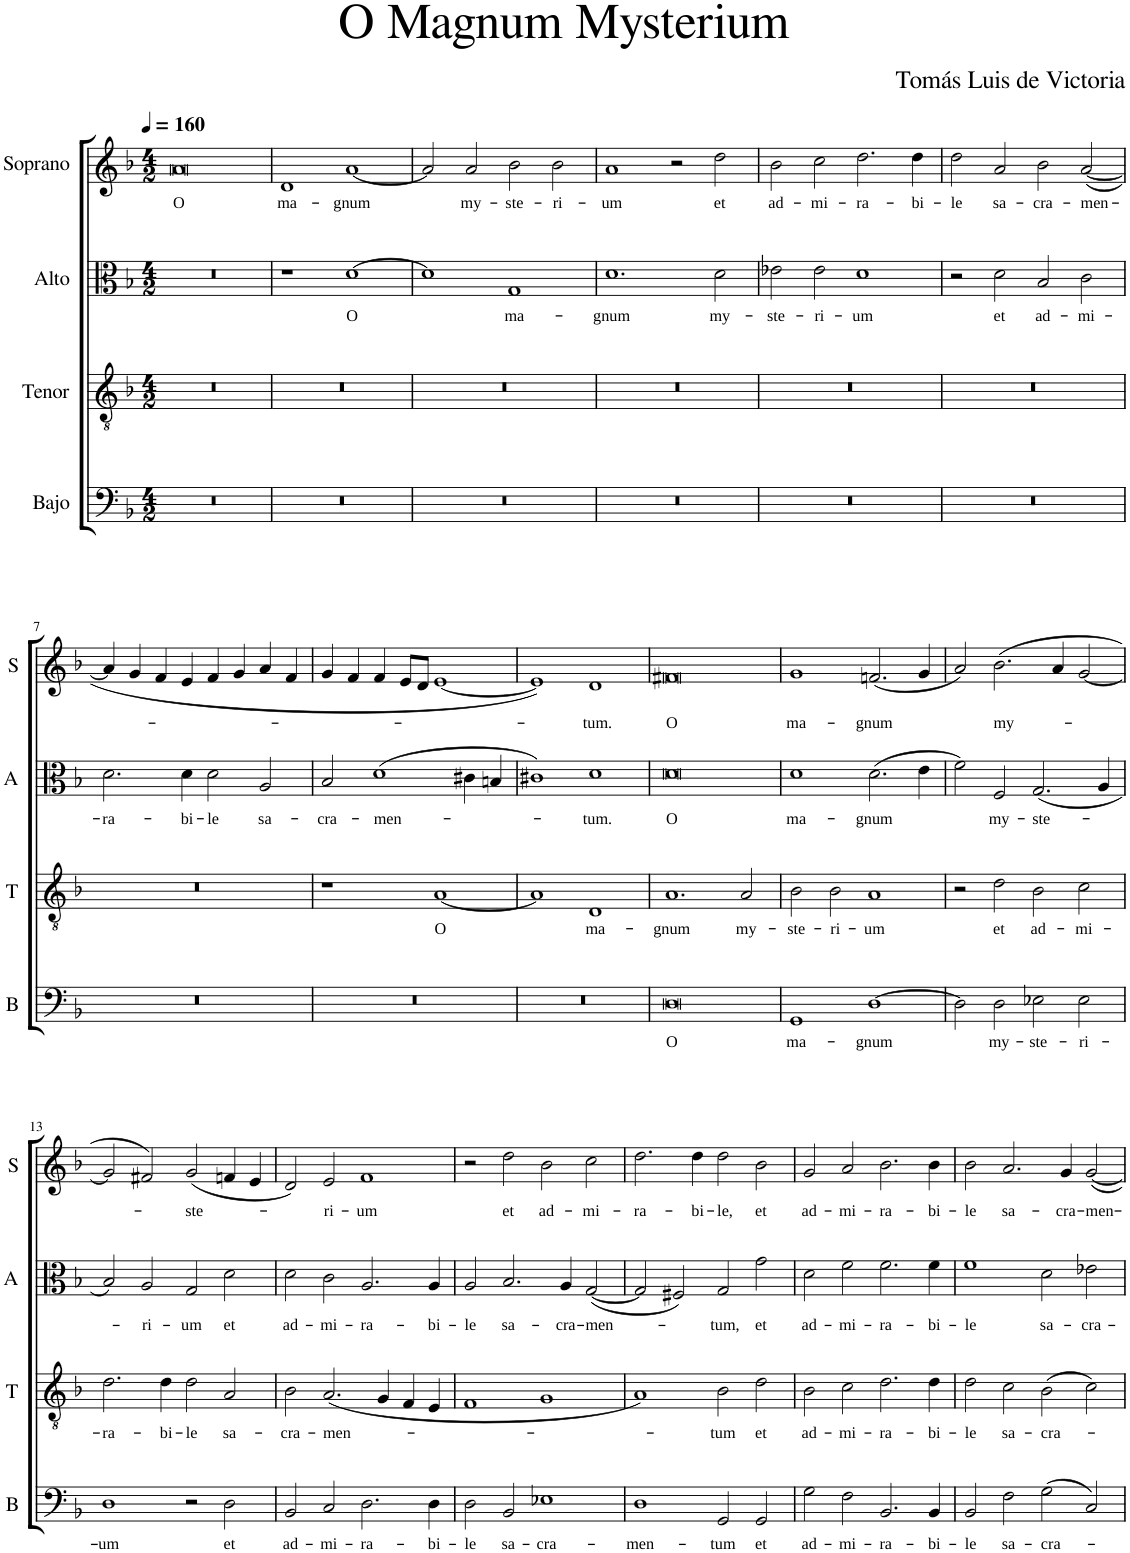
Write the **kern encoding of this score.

**kern	**text	**kern	**text	**kern	**text	**kern	**text
*part4	*part4	*part3	*part3	*part2	*part2	*part1	*part1
*staff4	*staff4	*staff3	*staff3	*staff2	*staff2	*staff1	*staff1
*I"Bajo	*	*I"Tenor	*	*I"Alto	*	*I"Soprano	*
*I'B	*	*I'T	*	*I'A	*	*I'S	*
*clefF4	*	*clefGv2	*	*clefC3	*	*clefG2	*
*k[b-]	*	*k[b-]	*	*k[b-]	*	*k[b-]	*
*d:	*	*d:	*	*d:	*	*d:	*
*M4/2	*	*M4/2	*	*M4/2	*	*M4/2	*
*MM160	*	*MM160	*	*MM160	*	*MM160	*
=1	=1	=1	=1	=1	=1	=1	=1
!	!	!	!	!	!	!	!LO:LY:b
0r	.	0r	.	0r	.	0a	O
=2	=2	=2	=2	=2	=2	=2	=2
!	!	!	!	!	!	!	!LO:LY:b
0r	.	0r	.	1r	.	1d	ma-
!	!	!	!	!	!LO:LY:b	!	!LO:LY:b
.	.	.	.	[1d	O	[1a	-gnum
=3	=3	=3	=3	=3	=3	=3	=3
0r	.	0r	.	1d]	.	2a/]	.
!	!	!	!	!	!	!	!LO:LY:b
.	.	.	.	.	.	2a/	my-
!	!	!	!	!	!LO:LY:b	!	!LO:LY:b
.	.	.	.	1G	ma-	2b-\	-ste-
!	!	!	!	!	!	!	!LO:LY:b
.	.	.	.	.	.	2b-\	-ri-
=4	=4	=4	=4	=4	=4	=4	=4
!	!	!	!	!	!LO:LY:b	!	!LO:LY:b
0r	.	0r	.	1.d	-gnum	1a	-um
.	.	.	.	.	.	2r	.
!	!	!	!	!	!LO:LY:b	!	!LO:LY:b
.	.	.	.	2d\	my-	2dd\	et
=5	=5	=5	=5	=5	=5	=5	=5
!	!	!	!	!	!LO:LY:b	!	!LO:LY:b
0r	.	0r	.	2e-X\	-ste-	2b-\	ad-
!	!	!	!	!	!LO:LY:b	!	!LO:LY:b
.	.	.	.	2e-\	-ri-	2cc\	-mi-
!	!	!	!	!	!LO:LY:b	!	!LO:LY:b
.	.	.	.	1d	-um	2.dd\	-ra-
!	!	!	!	!	!	!	!LO:LY:b
.	.	.	.	.	.	4dd\	-bi-
=6	=6	=6	=6	=6	=6	=6	=6
!	!	!	!	!	!	!	!LO:LY:b
0r	.	0r	.	2r	.	2dd\	-le
!	!	!	!	!	!LO:LY:b	!	!LO:LY:b
.	.	.	.	2d\	et	2a/	sa-
!	!	!	!	!	!LO:LY:b	!	!LO:LY:b
.	.	.	.	2B-/	ad-	2b-\	-cra-
!	!	!	!	!	!LO:LY:b	!	!LO:LY:b
.	.	.	.	2c\	-mi-	(<[2a/	-men-
!!LO:LB:g=z
=7	=7	=7	=7	=7	=7	=7	=7
!	!	!	!	!	!LO:LY:b	!	!
0r	.	0r	.	2.d\	-ra-	4a/]	.
.	.	.	.	.	.	4g/	.
.	.	.	.	.	.	4f/	.
!	!	!	!	!	!LO:LY:b	!	!
.	.	.	.	4d\	-bi-	4e/	.
!	!	!	!	!	!LO:LY:b	!	!
.	.	.	.	2d\	-le	4f/	.
.	.	.	.	.	.	4g/	.
!	!	!	!	!	!LO:LY:b	!	!
.	.	.	.	2A/	sa-	4a/	.
.	.	.	.	.	.	4f/	.
=8	=8	=8	=8	=8	=8	=8	=8
!	!	!	!	!	!LO:LY:b	!	!
0r	.	1r	.	2B-/	-cra-	4g/	.
.	.	.	.	.	.	4f/	.
!	!	!	!	!	!LO:LY:b	!	!
.	.	.	.	(>1d	-men-	4f/	.
.	.	.	.	.	.	8e/L	.
.	.	.	.	.	.	8d/J	.
!	!	!	!LO:LY:b	!	!	!	!
.	.	[1A	O	.	.	[1e	.
.	.	.	.	4c#X\	.	.	.
.	.	.	.	4Bn/	.	.	.
=9	=9	=9	=9	=9	=9	=9	=9
0r	.	1A]	.	1c#X)	.	1e])	.
!	!	!	!LO:LY:b	!	!LO:LY:b	!	!LO:LY:b
.	.	1D	ma-	1d	-tum.	1d	-tum.
=10	=10	=10	=10	=10	=10	=10	=10
!	!LO:LY:b	!	!LO:LY:b	!	!LO:LY:b	!	!LO:LY:b
0D	O	1.A	-gnum	0d	O	0f#X	O
!	!	!	!LO:LY:b	!	!	!	!
.	.	2A/	my-	.	.	.	.
=11	=11	=11	=11	=11	=11	=11	=11
!	!LO:LY:b	!	!LO:LY:b	!	!LO:LY:b	!	!LO:LY:b
1GG	ma-	2B-\	-ste-	1d	ma-	1g	ma-
!	!	!	!LO:LY:b	!	!	!	!
.	.	2B-\	-ri-	.	.	.	.
!	!LO:LY:b	!	!LO:LY:b	!	!LO:LY:b	!	!LO:LY:b
[1D	-gnum	1A	-um	(>2.d\	-gnum	(<2.fn/	-gnum
.	.	.	.	4e\	.	4g/	.
=12	=12	=12	=12	=12	=12	=12	=12
2D\]	.	2r	.	2f\)	.	2a/)	.
!	!LO:LY:b	!	!LO:LY:b	!	!LO:LY:b	!	!LO:LY:b
2D\	my-	2d\	et	2F/	my-	(>2.b-\	my-
!	!LO:LY:b	!	!LO:LY:b	!	!LO:LY:b	!	!
2E-X\	-ste-	2B-\	ad-	(<2.G/	-ste-	.	.
.	.	.	.	.	.	4a/	.
!	!LO:LY:b	!	!LO:LY:b	!	!	!	!
2E-\	-ri-	2c\	-mi-	.	.	[2g/	.
.	.	.	.	4A/	.	.	.
!!LO:LB:g=z
=13	=13	=13	=13	=13	=13	=13	=13
!	!LO:LY:b	!	!LO:LY:b	!	!	!	!
1D	-um	2.d\	-ra-	2B-/)	.	2g/]	.
!	!	!	!	!	!LO:LY:b	!	!
.	.	.	.	2A/	-ri-	2f#X/)	.
!	!	!	!LO:LY:b	!	!	!	!
.	.	4d\	-bi-	.	.	.	.
!	!	!	!LO:LY:b	!	!LO:LY:b	!	!LO:LY:b
2r	.	2d\	-le	2G/	-um	(<2g/	-ste-
!	!LO:LY:b	!	!LO:LY:b	!	!LO:LY:b	!	!
2D\	et	2A/	sa-	2d\	et	4fn/	.
.	.	.	.	.	.	4e/	.
=14	=14	=14	=14	=14	=14	=14	=14
!	!LO:LY:b	!	!LO:LY:b	!	!LO:LY:b	!	!
2BB-/	ad-	2B-\	-cra-	2d\	ad-	2d/)	.
!	!LO:LY:b	!	!LO:LY:b	!	!LO:LY:b	!	!LO:LY:b
2C/	-mi-	(<2.A/	-men-	2c\	-mi-	2e/	-ri-
!	!LO:LY:b	!	!	!	!LO:LY:b	!	!LO:LY:b
2.D\	-ra-	.	.	2.A/	-ra-	1f	-um
.	.	4G/	.	.	.	.	.
.	.	4F/	.	.	.	.	.
!	!LO:LY:b	!	!	!	!LO:LY:b	!	!
4D\	-bi-	4E/	.	4A/	-bi-	.	.
=15	=15	=15	=15	=15	=15	=15	=15
!	!LO:LY:b	!	!	!	!LO:LY:b	!	!
2D\	-le	1F	.	2A/	-le	2r	.
!	!LO:LY:b	!	!	!	!LO:LY:b	!	!LO:LY:b
2BB-/	sa-	.	.	2.B-/	sa-	2dd\	et
!	!LO:LY:b	!	!	!	!	!	!LO:LY:b
1E-X	-cra-	1G	.	.	.	2b-\	ad-
!	!	!	!	!	!LO:LY:b	!	!
.	.	.	.	4A/	-cra-	.	.
!	!	!	!	!	!LO:LY:b	!	!LO:LY:b
.	.	.	.	(<[2G/	-men-	2cc\	-mi-
=16	=16	=16	=16	=16	=16	=16	=16
!	!LO:LY:b	!	!	!	!	!	!LO:LY:b
1D	-men-	1A)	.	2G/]	.	2.dd\	-ra-
.	.	.	.	2F#X/)	.	.	.
!	!	!	!	!	!	!	!LO:LY:b
.	.	.	.	.	.	4dd\	-bi-
!	!LO:LY:b	!	!LO:LY:b	!	!LO:LY:b	!	!LO:LY:b
2GG/	-tum	2B-\	-tum	2G/	-tum,	2dd\	-le,
!	!LO:LY:b	!	!LO:LY:b	!	!LO:LY:b	!	!LO:LY:b
2GG/	et	2d\	et	2g\	et	2b-\	et
=17	=17	=17	=17	=17	=17	=17	=17
!	!LO:LY:b	!	!LO:LY:b	!	!LO:LY:b	!	!LO:LY:b
2G\	ad-	2B-\	ad-	2d\	ad-	2g/	ad-
!	!LO:LY:b	!	!LO:LY:b	!	!LO:LY:b	!	!LO:LY:b
2F\	-mi-	2c\	-mi-	2f\	-mi-	2a/	-mi-
!	!LO:LY:b	!	!LO:LY:b	!	!LO:LY:b	!	!LO:LY:b
2.BB-/	-ra-	2.d\	-ra-	2.f\	-ra-	2.b-\	-ra-
!	!LO:LY:b	!	!LO:LY:b	!	!LO:LY:b	!	!LO:LY:b
4BB-/	-bi-	4d\	-bi-	4f\	-bi-	4b-\	-bi-
=18	=18	=18	=18	=18	=18	=18	=18
!	!LO:LY:b	!	!LO:LY:b	!	!LO:LY:b	!	!LO:LY:b
2BB-/	-le	2d\	-le	1f	-le	2b-\	-le
!	!LO:LY:b	!	!LO:LY:b	!	!	!	!LO:LY:b
2F\	sa-	2c\	sa-	.	.	2.a/	sa-
!	!LO:LY:b	!	!LO:LY:b	!	!LO:LY:b	!	!
(>2G\	-cra-	(>2B-\	-cra-	2d\	sa-	.	.
!	!	!	!	!	!	!	!LO:LY:b
.	.	.	.	.	.	4g/	-cra-
!	!	!	!	!	!LO:LY:b	!	!LO:LY:b
2C/)	.	2c\)	.	2e-X\	-cra-	[2g/	-men-
=	=	=	=	=	=	=	=
*-	*-	*-	*-	*-	*-	*-	*-
